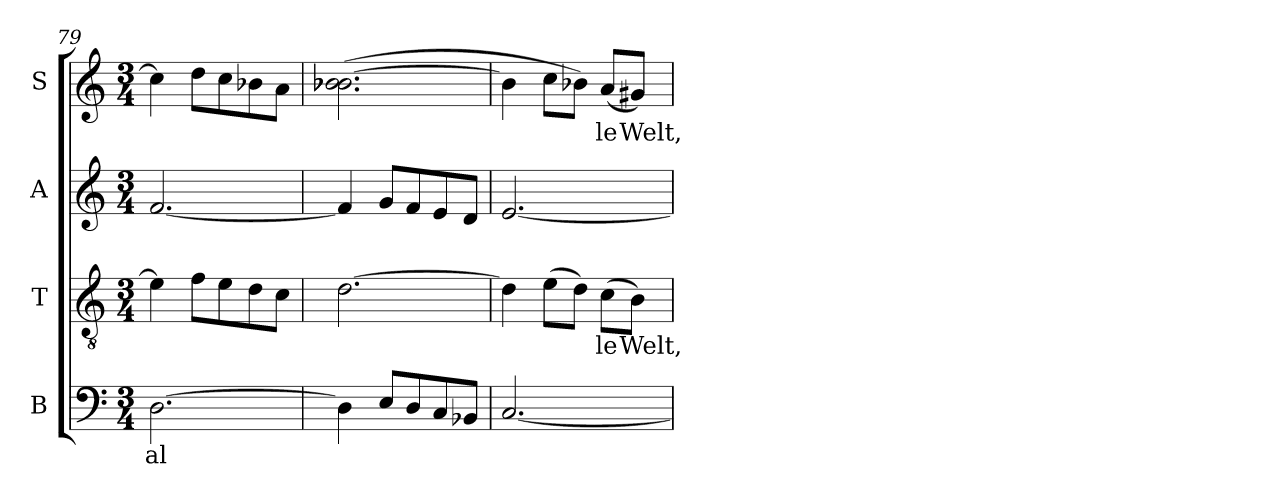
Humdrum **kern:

**kern	**text	**kern	**text	**kern	**text	**kern	**text
*part4	*part4	*part3	*part3	*part2	*part2	*part1	*part1
*staff4	*staff4	*staff3	*staff3	*staff2	*staff2	*staff1	*staff1
*I"B	*	*I"T	*	*I"A	*	*I"S	*
*I'B	*	*I'T	*	*I'A	*	*I'S	*
*clefF4	*	*clefGv2	*	*clefG2	*	*clefG2	*
*k[]	*	*k[]	*	*k[]	*	*k[]	*
*C:	*	*C:	*	*C:	*	*C:	*
*M3/4	*	*M3/4	*	*M3/4	*	*M3/4	*
=79	=79	=79	=79	=79	=79	=79	=79
!	!LO:LY:b:cj	!	!LO:LY:b:cj	!	!LO:LY:b:cj	!	!LO:LY:b
[<2.D\	al	4e\]	.	[<2.f/	--	4cc\]	.
!	!	!	!LO:LY:b:cj	!	!	!	!LO:LY:b
.	.	8f\L	.	.	.	8dd\L	.
!	!	!	!LO:LY:b:cj	!	!	!	!LO:LY:b
.	.	8e\	.	.	.	8cc\	.
!	!	!	!LO:LY:b:cj	!	!	!	!LO:LY:b
.	.	8d\	.	.	.	8b-X\	.
!	!	!	!LO:LY:b:cj	!	!	!	!LO:LY:b
.	.	8c\J	.	.	.	8a\J	.
!!LO:PB:g=z
=80	=80	=80	=80	=80	=80	=80	=80
!	!LO:LY:b:cj	!	!LO:LY:b:cj	!	!LO:LY:b:cj	!	!LO:LY:b
4D\]	.	[>2.d\	.	4f/]	--	(>2.b-X\ [>2.b-X\	.
!	!LO:LY:b:cj	!	!	!	!LO:LY:b:cj	!	!
8E/L	.	.	.	8g/L	--	.	.
!	!LO:LY:b:cj	!	!	!	!LO:LY:b:cj	!	!
8D/	.	.	.	8f/	--	.	.
!	!LO:LY:b:cj	!	!	!	!LO:LY:b:cj	!	!
8C/	.	.	.	8e/	--	.	.
!	!LO:LY:b:cj	!	!	!	!LO:LY:b:cj	!	!
8BB-X/J	.	.	.	8d/J	--	.	.
=81	=81	=81	=81	=81	=81	=81	=81
!	!LO:LY:b:cj	!	!LO:LY:b:cj	!	!LO:LY:b:cj	!	!LO:LY:b
[<2.C/	.	4d\]	.	[<2.e/	--	4b-\]	.
!	!	!	!LO:LY:b:cj	!	!	!	!LO:LY:b
.	.	(>8e\L	.	.	.	8cc\L	.
!	!	!	!LO:LY:b:cj	!	!	!	!LO:LY:b
.	.	8d\J)	.	.	.	8b-X\J)	.
!	!	!	!LO:LY:b:cj	!	!	!	!LO:LY:b
.	.	(>8c\L	le	.	.	(<8a/L	le
!	!	!	!LO:LY:b:cj	!	!	!	!LO:LY:b
.	.	8B\J)	Welt,	.	.	8g#X/J)	Welt,
=	=	=	=	=	=	=	=
*-	*-	*-	*-	*-	*-	*-	*-
